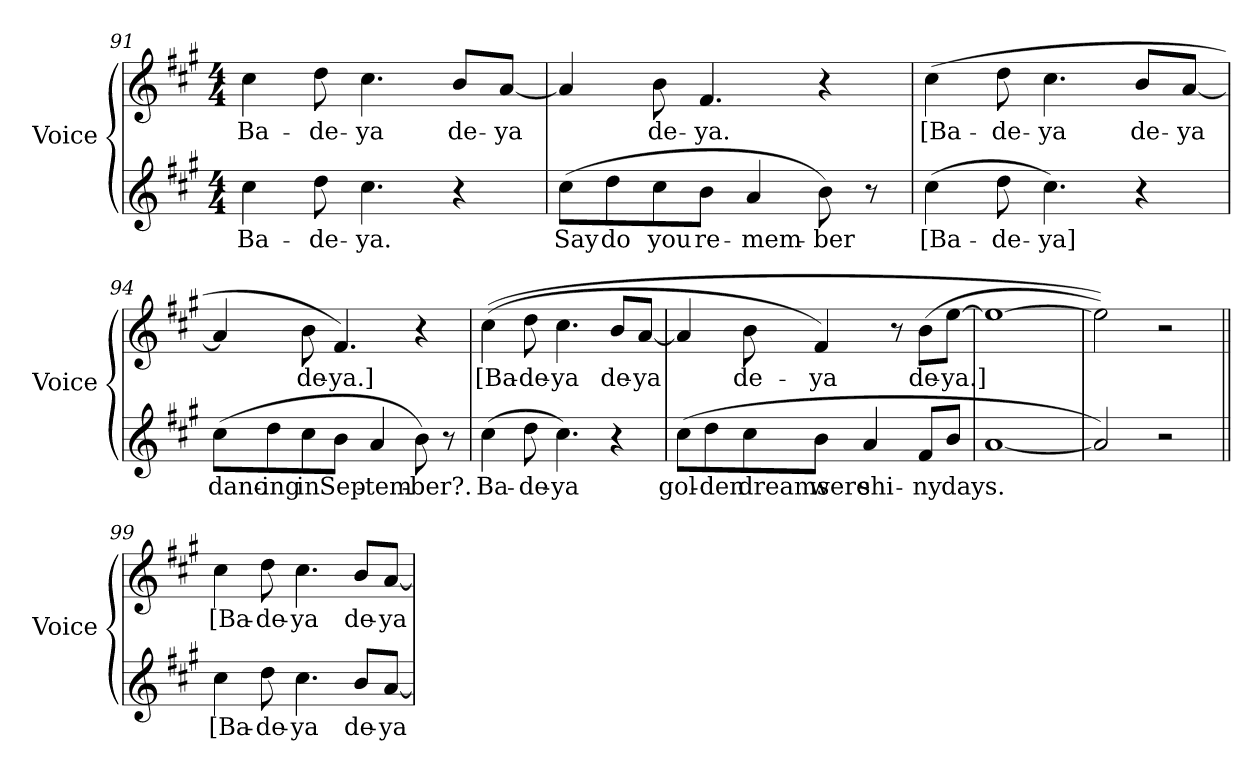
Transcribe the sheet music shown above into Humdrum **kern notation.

**kern	**text	**kern	**text
*part2	*part2	*part1	*part1
*staff2	*staff2	*staff1	*staff1
*I"Voice	*	*I"Voice	*
*I'Voice	*	*I'Voice	*
*clefG2	*	*clefG2	*
*k[f#c#g#]	*	*k[f#c#g#]	*
*A:	*	*A:	*
*M4/4	*	*M4/4	*
=91	=91	=91	=91
!	!LO:LY:b:color=#000000	!	!
!	!	!	!LO:LY:b:color=#000000
4cc#i\	Ba-	4cc#i\	Ba-
!	!LO:LY:b:color=#000000	!	!
!	!	!	!LO:LY:b:color=#000000
8ddi\	-de-	8ddi\	-de-
!	!LO:LY:b:color=#000000	!	!
!	!	!	!LO:LY:b:color=#000000
4.cc#i\	-ya.	4.cc#i\	-ya
!	!	!	!LO:LY:b:color=#000000
4r	.	8bi/L	de-
!	!	!	!LO:LY:b:color=#000000
.	.	[8ai/J	-ya
=92	=92	=92	=92
!	!LO:LY:b:color=#000000	!	!
(8cc#i\L	Say	4ai/]	.
!	!LO:LY:b:color=#000000	!	!
8ddi\	do	.	.
!	!LO:LY:b:color=#000000	!	!
!	!	!	!LO:LY:b:color=#000000
8cc#i\	you	8bi\	de-
!	!LO:LY:b:color=#000000	!	!
!	!	!	!LO:LY:b:color=#000000
8bi\J	re-	4.f#i/	-ya.
!	!LO:LY:b:color=#000000	!	!
4ai/	-mem-	.	.
!	!LO:LY:b:color=#000000	!	!
8bi\)	-ber	4r	.
8r	.	.	.
=93	=93	=93	=93
!	!LO:LY:b:color=#000000	!	!
!	!	!	!LO:LY:b:color=#000000
(4cc#i\	[Ba-	(4cc#i\	[Ba-
!	!LO:LY:b:color=#000000	!	!
!	!	!	!LO:LY:b:color=#000000
8ddi\	-de-	8ddi\	-de-
!	!LO:LY:b:color=#000000	!	!
!	!	!	!LO:LY:b:color=#000000
4.cc#i\)	-ya]	4.cc#i\	-ya
!	!	!	!LO:LY:b:color=#000000
4r	.	8bi/L	de-
!	!	!	!LO:LY:b:color=#000000
.	.	[8ai/J	-ya
!!LO:LB:g=z
=94	=94	=94	=94
!	!LO:LY:b:color=#000000	!	!
(8cc#i\L	danc-	4ai/]	.
!	!LO:LY:b:color=#000000	!	!
8ddi\	-ing	.	.
!	!LO:LY:b:color=#000000	!	!
!	!	!	!LO:LY:b:color=#000000
8cc#i\	in	8bi\	de-
!	!LO:LY:b:color=#000000	!	!
!	!	!	!LO:LY:b:color=#000000
8bi\J	Sep-	4.f#i/)	-ya.]
!	!LO:LY:b:color=#000000	!	!
4ai/	-tem-	.	.
!	!LO:LY:b:color=#000000	!	!
8bi\)	-ber?.	4r	.
8r	.	.	.
=95	=95	=95	=95
!	!LO:LY:b:color=#000000	!	!
!	!	!	!LO:LY:b:color=#000000
(4cc#i\	Ba-	((4cc#i\	[Ba-
!	!LO:LY:b:color=#000000	!	!
!	!	!	!LO:LY:b:color=#000000
8ddi\	-de-	8ddi\	-de-
!	!LO:LY:b:color=#000000	!	!
!	!	!	!LO:LY:b:color=#000000
4.cc#i\)	-ya	4.cc#i\	-ya
!	!	!	!LO:LY:b:color=#000000
4r	.	8bi/L	de-
!	!	!	!LO:LY:b:color=#000000
.	.	[8ai/J	-ya
=96	=96	=96	=96
!	!LO:LY:b:color=#000000	!	!
(8cc#i\L	gol-	4ai/]	.
!	!LO:LY:b:color=#000000	!	!
8ddi\	-den	.	.
!	!LO:LY:b:color=#000000	!	!
!	!	!	!LO:LY:b:color=#000000
8cc#i\	dreams	8bi\	de-
!	!LO:LY:b:color=#000000	!	!
!	!	!	!LO:LY:b:color=#000000
8bi\J	were	4f#i/)	-ya
!	!LO:LY:b:color=#000000	!	!
4ai/	shi-	.	.
.	.	8r	.
!	!LO:LY:b:color=#000000	!	!
!	!	!	!LO:LY:b:color=#000000
8f#i/L	-ny	(8bi\L	de-
!	!LO:LY:b:color=#000000	!	!
!	!	!	!LO:LY:b:color=#000000
8bi/J	days.	[8eei\J	-ya.]
=97	=97	=97	=97
[1ai	.	1eei_	.
!!LO:LB:g=z
=98	=98	=98	=98
2ai/])	.	2eei\]))	.
2r	.	2r	.
=99||	=99||	=99||	=99||
!	!LO:LY:b:color=#000000	!	!
!	!	!	!LO:LY:b:color=#000000
4cc#i\	[Ba-	4cc#i\	[Ba-
!	!LO:LY:b:color=#000000	!	!
!	!	!	!LO:LY:b:color=#000000
8ddi\	-de-	8ddi\	-de-
!	!LO:LY:b:color=#000000	!	!
!	!	!	!LO:LY:b:color=#000000
4.cc#i\	-ya	4.cc#i\	-ya
!	!LO:LY:b:color=#000000	!	!
!	!	!	!LO:LY:b:color=#000000
8bi/L	de-	8bi/L	de-
!	!LO:LY:b:color=#000000	!	!
!	!	!	!LO:LY:b:color=#000000
[8ai/J	-ya	[8ai/J	-ya
=	=	=	=
*-	*-	*-	*-
